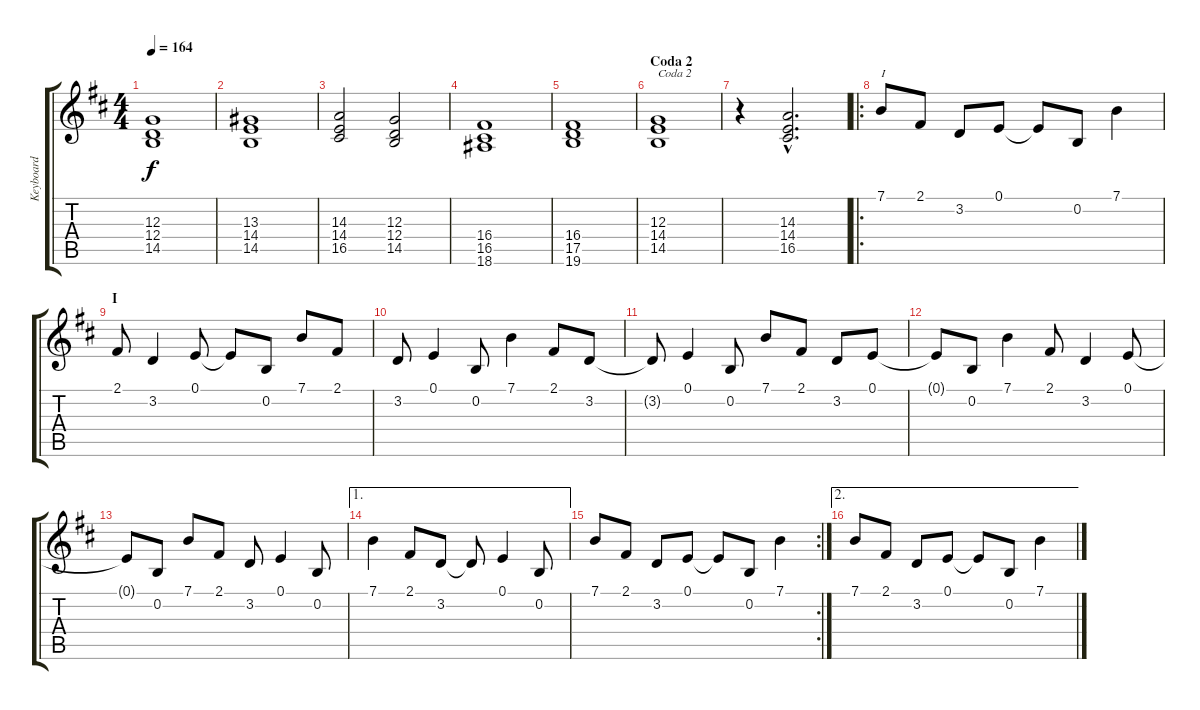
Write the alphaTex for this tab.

\track ("Keyboard" "Keyboard") {instrument acousticgrandpiano}
\staff {score tabs}
\tuning (E4 B3 G3 D3 A2 E2) {hide}
\ts (4 4)
\tempo 164
\clef g2
\ks d
(12.3 12.4 14.5).1{dy f} |
(13.3 14.4 14.5).1 |
(14.3 14.4 16.5).2 (12.3 12.4 14.5).2 |
(16.4 16.5 18.6).1 |
(16.4 17.5 19.6).1 |
\section ("" "Coda 2")
(12.3 14.4 14.5).1{txt "Coda 2"} |
r.4 (14.3{hac} 14.4{hac} 16.5{hac}).2{d} |
\ro
7.1.8{txt "I" volume 10 instrument acousticgrandpiano} 2.1.8 3.2.8 0.1.8 0.1{t}.8 0.2.8 7.1.4 |
\section ("" "I")
2.1.8 3.2.4 0.1.8 0.1{t}.8 0.2.8 7.1.8 2.1.8 |
3.2.8 0.1.4 0.2.8 7.1.4 2.1.8 3.2.8 |
3.2{t}.8 0.1.4 0.2.8 7.1.8 2.1.8 3.2.8 0.1.8 |
0.1{t}.8 0.2.8 7.1.4 2.1.8 3.2.4 0.1.8 |
0.1{t}.8 0.2.8 7.1.8 2.1.8 3.2.8 0.1.4 0.2.8 |
\ae 1
7.1.4 2.1.8 3.2.8 3.2{t}.8 0.1.4 0.2.8 |
\rc 2
7.1.8 2.1.8 3.2.8 0.1.8 0.1{t}.8 0.2.8 7.1.4 |
\ae 2
7.1.8 2.1.8 3.2.8 0.1.8 0.1{t}.8 0.2.8 7.1.4
